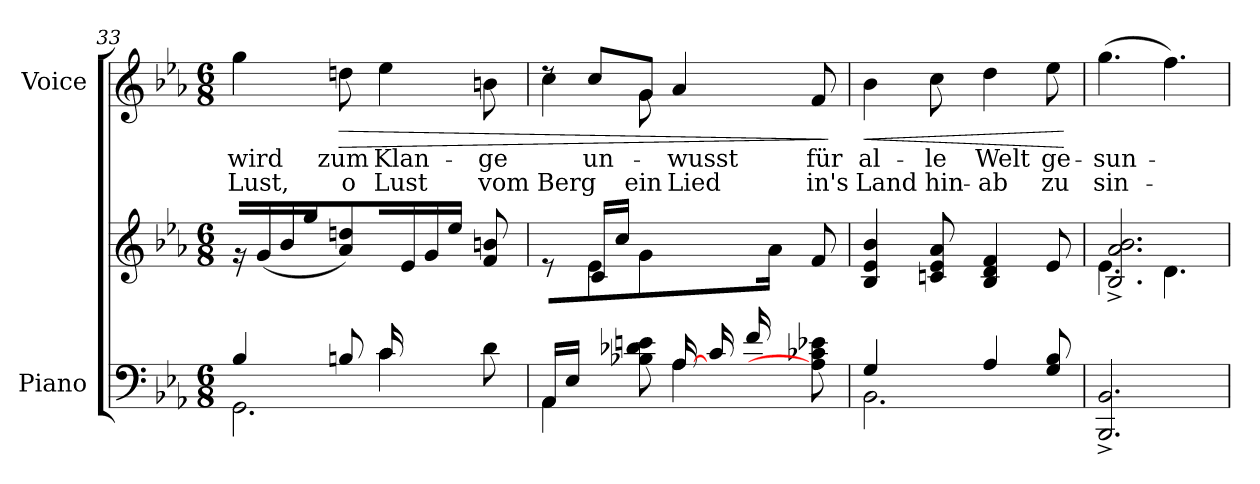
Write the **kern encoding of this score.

**kern	**kern	**kern	**text	**text	**dynam
*part2	*part2	*part1	*part1	*part1	*part1
*staff3	*staff2	*staff1	*staff1	*staff1	*staff1
*I"Piano	*	*I"Voice	*	*	*
*I'Pno	*	*	*	*	*
*clefF4	*clefG2	*clefG2	*	*	*
*k[b-e-a-]	*k[b-e-a-]	*k[b-e-a-]	*	*	*
*M6/8	*M6/8	*M6/8	*	*	*
=33	=33	=33	=33	=33	=33
*^	*	*	*	*	*
*	*^	*	*	*	*	*
!	!	!	!	!	!LO:LY:b	!LO:LY:b	!
4.ryy	4B-/	2.GG\	16r	4gg\	wird	Lust,	.
.	.	.	(16g/LL	.	.	.	.
.	.	.	16b-/	.	.	.	.
.	.	.	16gg/JJ	.	.	.	.
!	!	!	!	!	!LO:LY:b	!LO:LY:b	!LO:HP:b
.	8Bn/	.	8a-/ 8ddn/)	8ddn\	zum	o	>
!	!	!	!	!	!LO:LY:b	!LO:LY:b	!
(16c/LL	4c\	.	16ryy	4ee-\	Klan-	Lust	.
4ryy	.	.	16e-\	.	.	.	.
.	.	.	16g\	.	.	.	.
.	.	.	16ee-\JJ	.	.	.	.
!	!	!	!	!	!LO:LY:b	!LO:LY:b	!
.	8d\	.	8f/ 8bn/)	8bn\	-ge	vom	.
16ryy	.	.	.	.	.	.	.
=34	=34	=34	=34	=34	=34	=34	=34
*	*	*	*^	*^	*	*	*
!	!	!	!	!	!	!	!	!LO:LY:b	!
4.ryy	16AA-/LL	4AA-\	8r	8ryy	8rdd	4cc\	.	Berg	.
.	16E-/JJ	.	.	.	.	.	.	.	.
!	!	!	!	!	!	!	!LO:LY:b	!	!
.	8ryy	.	8e-\	16c/LL	8cc/L	.	un-	.	.
.	.	.	.	16cc/JJ	.	.	.	.	.
!	!	!	!	!	!	!	!LO:LY:b	!LO:LY:b	!
!	!	!	!	!	!	!	!	!LO:LY:b	!
.	8B-X\ 8d-X\ 8en\	8ryy	8g/	2ryy	8g/J	8g\	.	ein	.
!	!	!	!	!	!	!	!LO:LY:b	!LO:LY:b	!
([16A-/LL	8rEEyy	4A-\	8.ryy	.	4a-/	4.ryy	-wusst	Lied	.
16c/	.	.	.	.	.	.	.	.	.
16f/	8rEEyy	.	.	.	.	.	.	.	.
8.ryy	.	.	16a-\JJ	.	.	.	.	.	.
!	!	!	!	!	!	!	!LO:LY:b	!LO:LY:b	!
.	8A-\] 8c-X\ 8e-X\	8ryy	8f/)	.	8f/	.	für	in's	.
*v	*v	*v	*	*	*v	*v	*	*	*
*	*v	*v	*	*	*	*
.	.	.	.	.	]
!!LO:LB:g=z
=35	=35	=35	=35	=35	=35
*^	*	*	*	*	*
*	*^	*	*	*	*	*
!	!	!	!	!	!LO:LY:b	!LO:LY:b	!LO:HP:b
4G/	2.ryy	2.BB-\	4B-/ 4e-/ 4b-/	4b-\	al-	Land	<
!	!	!	!	!	!LO:LY:b	!LO:LY:b	!
8ryy	.	.	8cn/ 8e-/ 8a-/	8cc\	-le	hin-	.
!	!	!	!	!	!LO:LY:b	!LO:LY:b	!
4A-/	.	.	4B-/ 4d/ 4f/	4dd\	Welt	-ab	.
!	!	!	!	!	!LO:LY:b	!LO:LY:b	!
8G/ 8B-/	.	.	8e-/	8ee-\	ge-	zu	.
*v	*v	*v	*	*	*	*	*
.	.	.	.	.	[
=36	=36	=36	=36	=36	=36
*^	*^	*	*	*	*
!	!	!	!	!	!LO:LY:b	!LO:LY:b	!
2.ryy	2.BBB-/^ 2.BB-/^	4.e-\	2.B-/^ 2.a-/^ 2.b-/^	(4.gg\	-sun-	sin-	.
.	.	4.d\	.	4.ff\)	.	.	.
*v	*v	*	*	*	*	*	*
*	*v	*v	*	*	*	*
=	=	=	=	=	=
*-	*-	*-	*-	*-	*-
